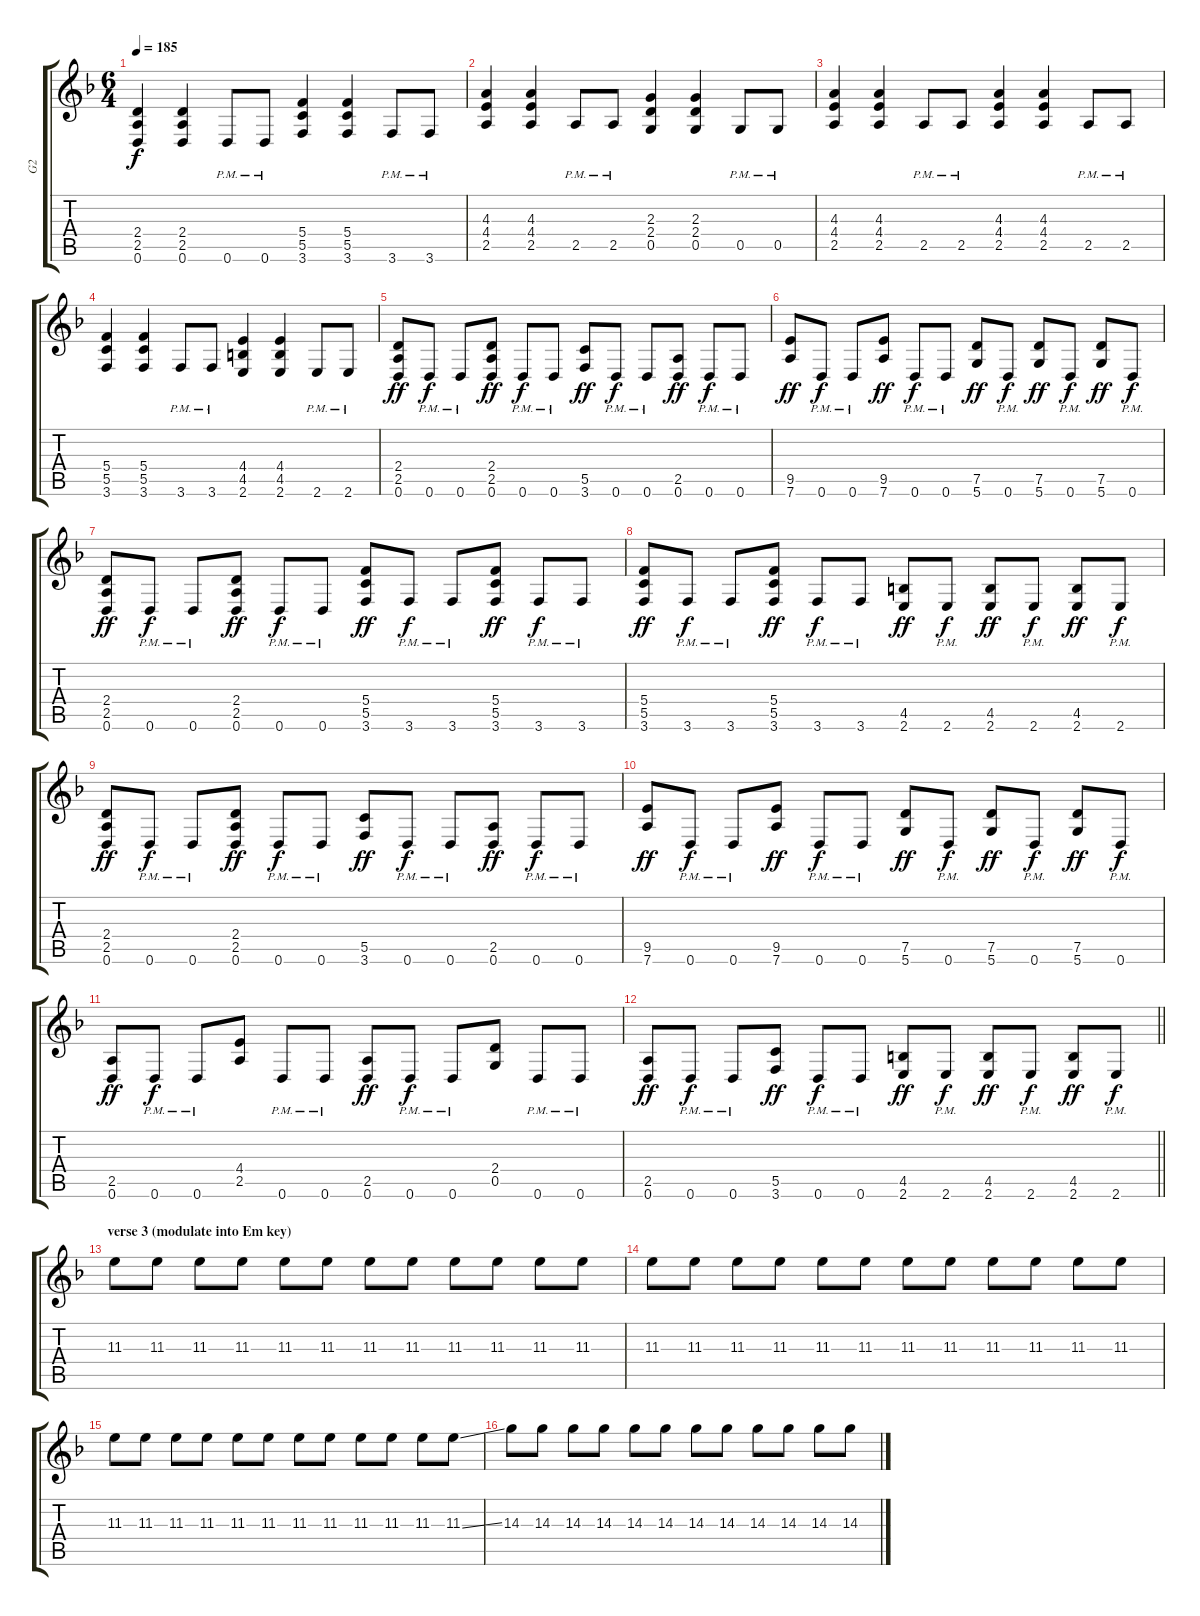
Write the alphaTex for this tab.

\track ("G2" "G2") {instrument distortionguitar}
\staff {score tabs}
\tuning (D4 A3 F3 C3 G2 D2) {hide}
\ts (6 4)
\tempo 185
\clef g2
\ks dminor
(2.4 2.5 0.6).4{dy f} (2.4 2.5 0.6).4 0.6{pm}.8 0.6{pm}.8 (5.4 5.5 3.6).4 (5.4 5.5 3.6).4 3.6{pm}.8 3.6{pm}.8 |
(4.3 4.4 2.5).4 (4.3 4.4 2.5).4 2.5{pm}.8 2.5{pm}.8 (2.3 2.4 0.5).4 (2.3 2.4 0.5).4 0.5{pm}.8 0.5{pm}.8 |
(4.3 4.4 2.5).4 (4.3 4.4 2.5).4 2.5{pm}.8 2.5{pm}.8 (4.3 4.4 2.5).4 (4.3 4.4 2.5).4 2.5{pm}.8 2.5{pm}.8 |
(5.4 5.5 3.6).4 (5.4 5.5 3.6).4 3.6{pm}.8 3.6{pm}.8 (4.4 4.5 2.6).4 (4.4 4.5 2.6).4 2.6{pm}.8 2.6{pm}.8 |
(2.4 2.5 0.6).8{dy ff} 0.6{pm}.8{dy f} 0.6{pm}.8 (2.4 2.5 0.6).8{dy ff} 0.6{pm}.8{dy f} 0.6{pm}.8 (5.5 3.6).8{dy ff} 0.6{pm}.8{dy f} 0.6{pm}.8 (2.5 0.6).8{dy ff} 0.6{pm}.8{dy f} 0.6{pm}.8 |
(9.5 7.6).8{dy ff} 0.6{pm}.8{dy f} 0.6{pm}.8 (9.5 7.6).8{dy ff} 0.6{pm}.8{dy f} 0.6{pm}.8 (7.5 5.6).8{dy ff} 0.6{pm}.8{dy f} (7.5 5.6).8{dy ff} 0.6{pm}.8{dy f} (7.5 5.6).8{dy ff} 0.6{pm}.8{dy f} |
(2.4 2.5 0.6).8{dy ff} 0.6{pm}.8{dy f} 0.6{pm}.8 (2.4 2.5 0.6).8{dy ff} 0.6{pm}.8{dy f} 0.6{pm}.8 (5.4 5.5 3.6).8{dy ff} 3.6{pm}.8{dy f} 3.6{pm}.8 (5.4 5.5 3.6).8{dy ff} 3.6{pm}.8{dy f} 3.6{pm}.8 |
(5.4 5.5 3.6).8{dy ff} 3.6{pm}.8{dy f} 3.6{pm}.8 (5.4 5.5 3.6).8{dy ff} 3.6{pm}.8{dy f} 3.6{pm}.8 (4.5 2.6).8{dy ff} 2.6{pm}.8{dy f} (4.5 2.6).8{dy ff} 2.6{pm}.8{dy f} (4.5 2.6).8{dy ff} 2.6{pm}.8{dy f} |
(2.4 2.5 0.6).8{dy ff} 0.6{pm}.8{dy f} 0.6{pm}.8 (2.4 2.5 0.6).8{dy ff} 0.6{pm}.8{dy f} 0.6{pm}.8 (5.5 3.6).8{dy ff} 0.6{pm}.8{dy f} 0.6{pm}.8 (2.5 0.6).8{dy ff} 0.6{pm}.8{dy f} 0.6{pm}.8 |
(9.5 7.6).8{dy ff} 0.6{pm}.8{dy f} 0.6{pm}.8 (9.5 7.6).8{dy ff} 0.6{pm}.8{dy f} 0.6{pm}.8 (7.5 5.6).8{dy ff} 0.6{pm}.8{dy f} (7.5 5.6).8{dy ff} 0.6{pm}.8{dy f} (7.5 5.6).8{dy ff} 0.6{pm}.8{dy f} |
(2.5 0.6).8{dy ff} 0.6{pm}.8{dy f} 0.6{pm}.8 (4.4 2.5).8 0.6{pm}.8 0.6{pm}.8 (2.5 0.6).8{dy ff} 0.6{pm}.8{dy f} 0.6{pm}.8 (2.4 0.5).8 0.6{pm}.8 0.6{pm}.8 |
\barLineRight lightlight
(2.5 0.6).8{dy ff} 0.6{pm}.8{dy f} 0.6{pm}.8 (5.5 3.6).8{dy ff} 0.6{pm}.8{dy f} 0.6{pm}.8 (4.5 2.6).8{dy ff} 2.6{pm}.8{dy f} (4.5 2.6).8{dy ff} 2.6{pm}.8{dy f} (4.5 2.6).8{dy ff} 2.6{pm}.8{dy f} |
\section ("" "verse 3 (modulate into Em key)")
11.3.8{volume 10} 11.3.8 11.3.8 11.3.8 11.3.8 11.3.8 11.3.8 11.3.8 11.3.8 11.3.8 11.3.8 11.3.8 |
11.3.8 11.3.8 11.3.8 11.3.8 11.3.8 11.3.8 11.3.8 11.3.8 11.3.8 11.3.8 11.3.8 11.3.8 |
11.3.8 11.3.8 11.3.8 11.3.8 11.3.8 11.3.8 11.3.8 11.3.8 11.3.8 11.3.8 11.3.8 11.3{ss}.8 |
14.3.8 14.3.8 14.3.8 14.3.8 14.3.8 14.3.8 14.3.8 14.3.8 14.3.8 14.3.8 14.3.8 14.3{ss}.8
